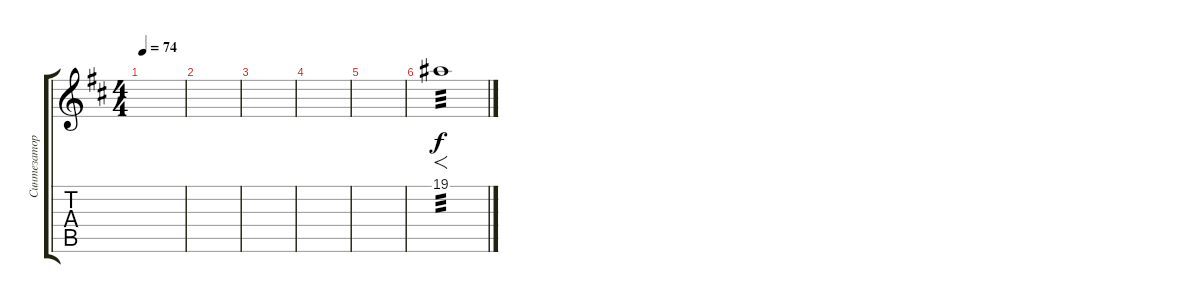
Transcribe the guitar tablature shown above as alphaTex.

\track ("Синтезатор 2" "Синтезатор") {instrument stringensemble2}
\staff {score tabs}
\tuning (Eb4 Bb3 Gb3 Db3 Ab2 Eb2) {hide}
\ts (4 4)
\tempo 74
\clef g2
\ks bminor
|
|
|
|
|
19.1.1{f tp 3}
